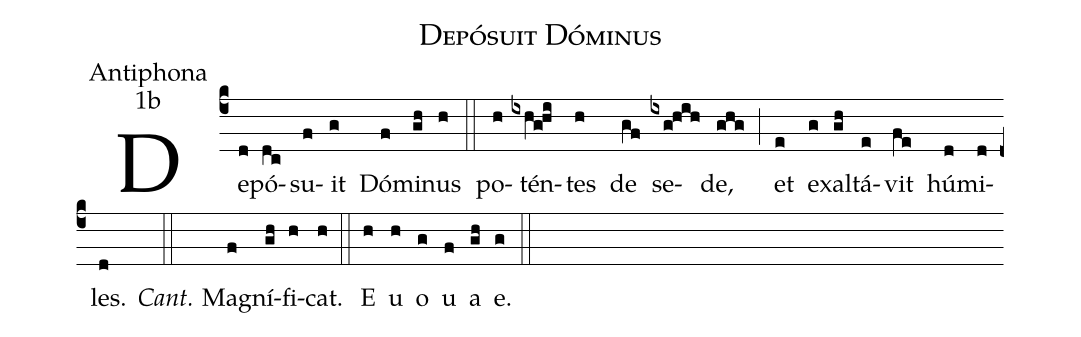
name:Depósuit Dóminus;
office-part:Antiphona;
mode:1b;
%%
(c4) De(d)pó(dc)su(f)it(g) Dó(f)mi(gh)nus(h) (::) po(h)tén(ixhg!hi)tes(h) de(gf) se(ixg!hih)de,(ghg) (;) et(e) ex(g)al(gh)tá(e)vit(fe) hú(d)mi(d)les.(d) (::)
<i>Cant.</i> M{a}(f)gní(gh)fi(h)cat.(h) (::)
<eu> E(h) u(h) o(g) u(f) a(gh) e.(g) </eu>(::)
